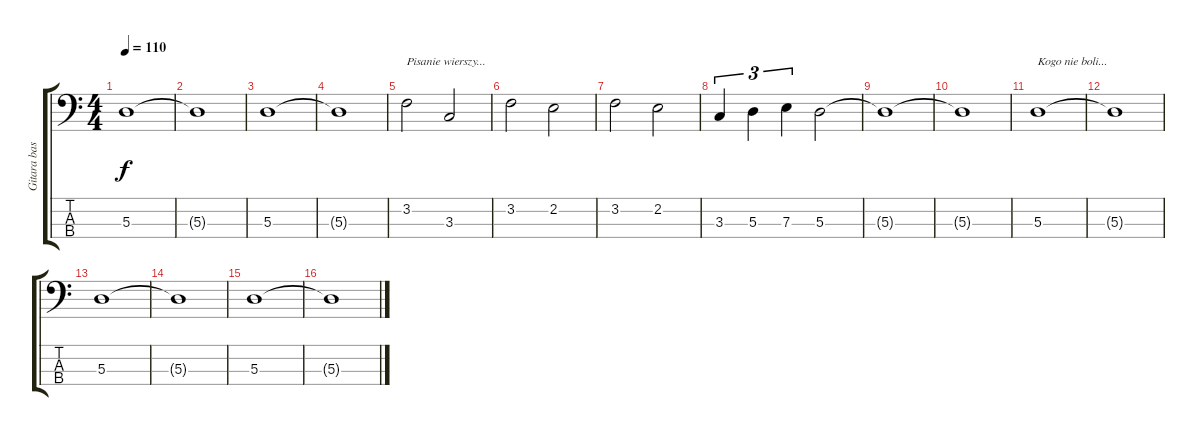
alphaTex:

\track ("Gitara basowa (Andrzej Stagraczyński)" "Gitara bas") {instrument acousticguitarnylon}
\staff {score tabs}
\tuning (G2 D2 A1 E1) {hide}
\ts (4 4)
\tempo 110
\clef f4
\ks c
5.3.1{dy f} |
5.3{t}.1 |
5.3.1 |
5.3{t}.1 |
3.2.2{txt "Pisanie wierszy..."} 3.3.2 |
3.2.2 2.2.2 |
3.2.2 2.2.2 |
3.3.4{tu (3 2)} 5.3.4{tu (3 2)} 7.3.4{tu (3 2)} 5.3.2 |
5.3{t}.1 |
5.3{t}.1 |
5.3.1{txt "Kogo nie boli..."} |
5.3{t}.1 |
5.3.1 |
5.3{t}.1 |
5.3.1 |
5.3{t}.1
